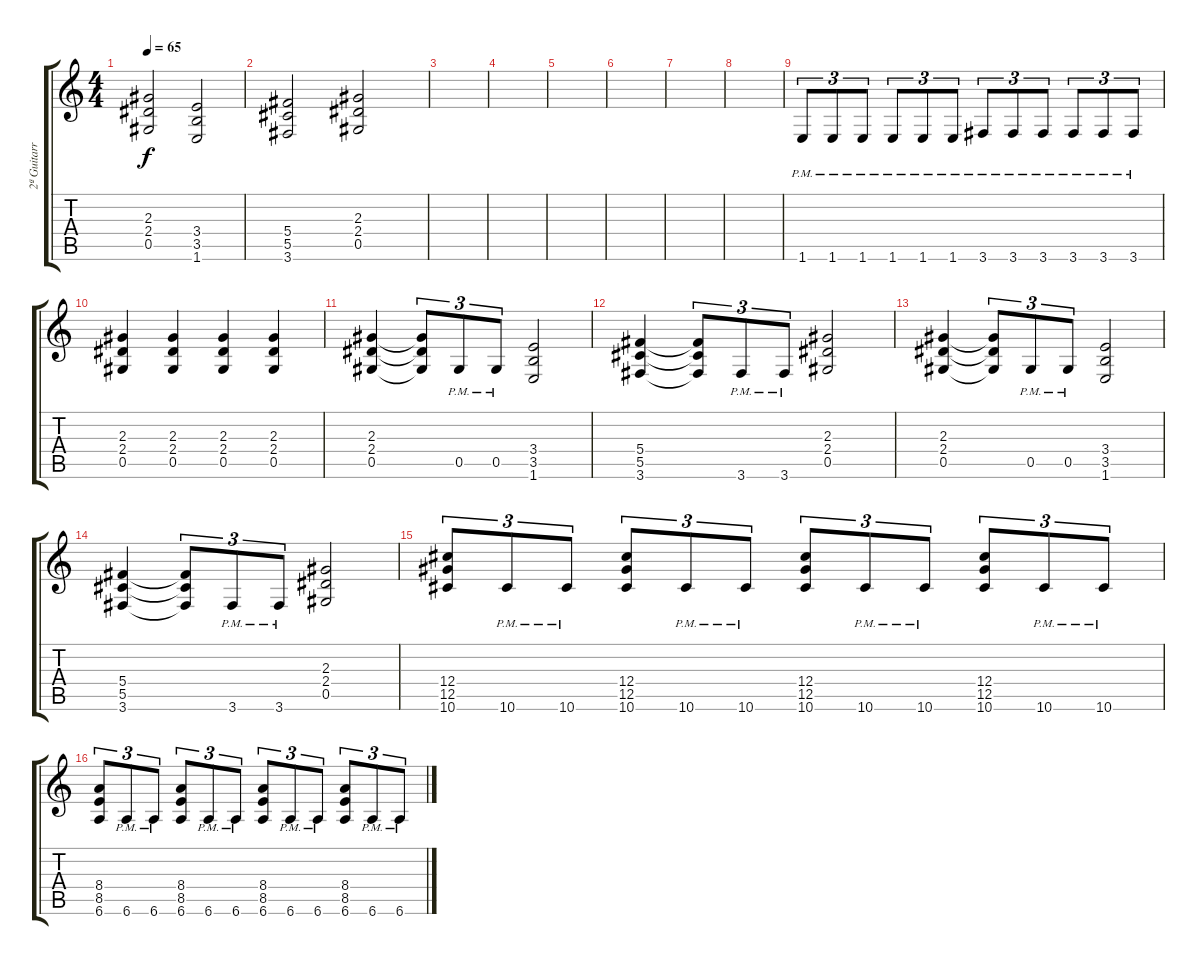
\track ("2ª Guitarra" "2ª Guitarr") {instrument overdrivenguitar}
\staff {score tabs}
\tuning (Eb4 Bb3 Gb3 Db3 Ab2 Eb2) {hide}
\ts (4 4)
\tempo 65
\clef g2
\ks c
(2.3 2.4 0.5).2{dy f} (3.4 3.5 1.6).2 |
(5.4 5.5 3.6).2 (2.3 2.4 0.5).2 |
|
|
|
|
|
|
1.6{pm}.8{tu (3 2)} 1.6{pm}.8{tu (3 2)} 1.6{pm}.8{tu (3 2)} 1.6{pm}.8{tu (3 2)} 1.6{pm}.8{tu (3 2)} 1.6{pm}.8{tu (3 2)} 3.6{pm}.8{tu (3 2)} 3.6{pm}.8{tu (3 2)} 3.6{pm}.8{tu (3 2)} 3.6{pm}.8{tu (3 2)} 3.6{pm}.8{tu (3 2)} 3.6{pm}.8{tu (3 2)} |
(2.3 2.4 0.5).4 (2.3 2.4 0.5).4 (2.3 2.4 0.5).4 (2.3 2.4 0.5).4 |
(2.3 2.4 0.5).4 (2.3{t} 2.4{t} 0.5{t}).8{tu (3 2)} 0.5{pm}.8{tu (3 2)} 0.5{pm}.8{tu (3 2)} (3.4 3.5 1.6).2 |
(5.4 5.5 3.6).4 (5.4{t} 5.5{t} 3.6{t}).8{tu (3 2)} 3.6{pm}.8{tu (3 2)} 3.6{pm}.8{tu (3 2)} (2.3 2.4 0.5).2 |
(2.3 2.4 0.5).4 (2.3{t} 2.4{t} 0.5{t}).8{tu (3 2)} 0.5{pm}.8{tu (3 2)} 0.5{pm}.8{tu (3 2)} (3.4 3.5 1.6).2 |
(5.4 5.5 3.6).4 (5.4{t} 5.5{t} 3.6{t}).8{tu (3 2)} 3.6{pm}.8{tu (3 2)} 3.6{pm}.8{tu (3 2)} (2.3 2.4 0.5).2 |
(12.4 12.5 10.6).8{tu (3 2)} 10.6{pm}.8{tu (3 2)} 10.6{pm}.8{tu (3 2)} (12.4 12.5 10.6).8{tu (3 2)} 10.6{pm}.8{tu (3 2)} 10.6{pm}.8{tu (3 2)} (12.4 12.5 10.6).8{tu (3 2)} 10.6{pm}.8{tu (3 2)} 10.6{pm}.8{tu (3 2)} (12.4 12.5 10.6).8{tu (3 2)} 10.6{pm}.8{tu (3 2)} 10.6{pm}.8{tu (3 2)} |
(8.4 8.5 6.6).8{tu (3 2)} 6.6{pm}.8{tu (3 2)} 6.6{pm}.8{tu (3 2)} (8.4 8.5 6.6).8{tu (3 2)} 6.6{pm}.8{tu (3 2)} 6.6{pm}.8{tu (3 2)} (8.4 8.5 6.6).8{tu (3 2)} 6.6{pm}.8{tu (3 2)} 6.6{pm}.8{tu (3 2)} (8.4 8.5 6.6).8{tu (3 2)} 6.6{pm}.8{tu (3 2)} 6.6{pm}.8{tu (3 2)}
